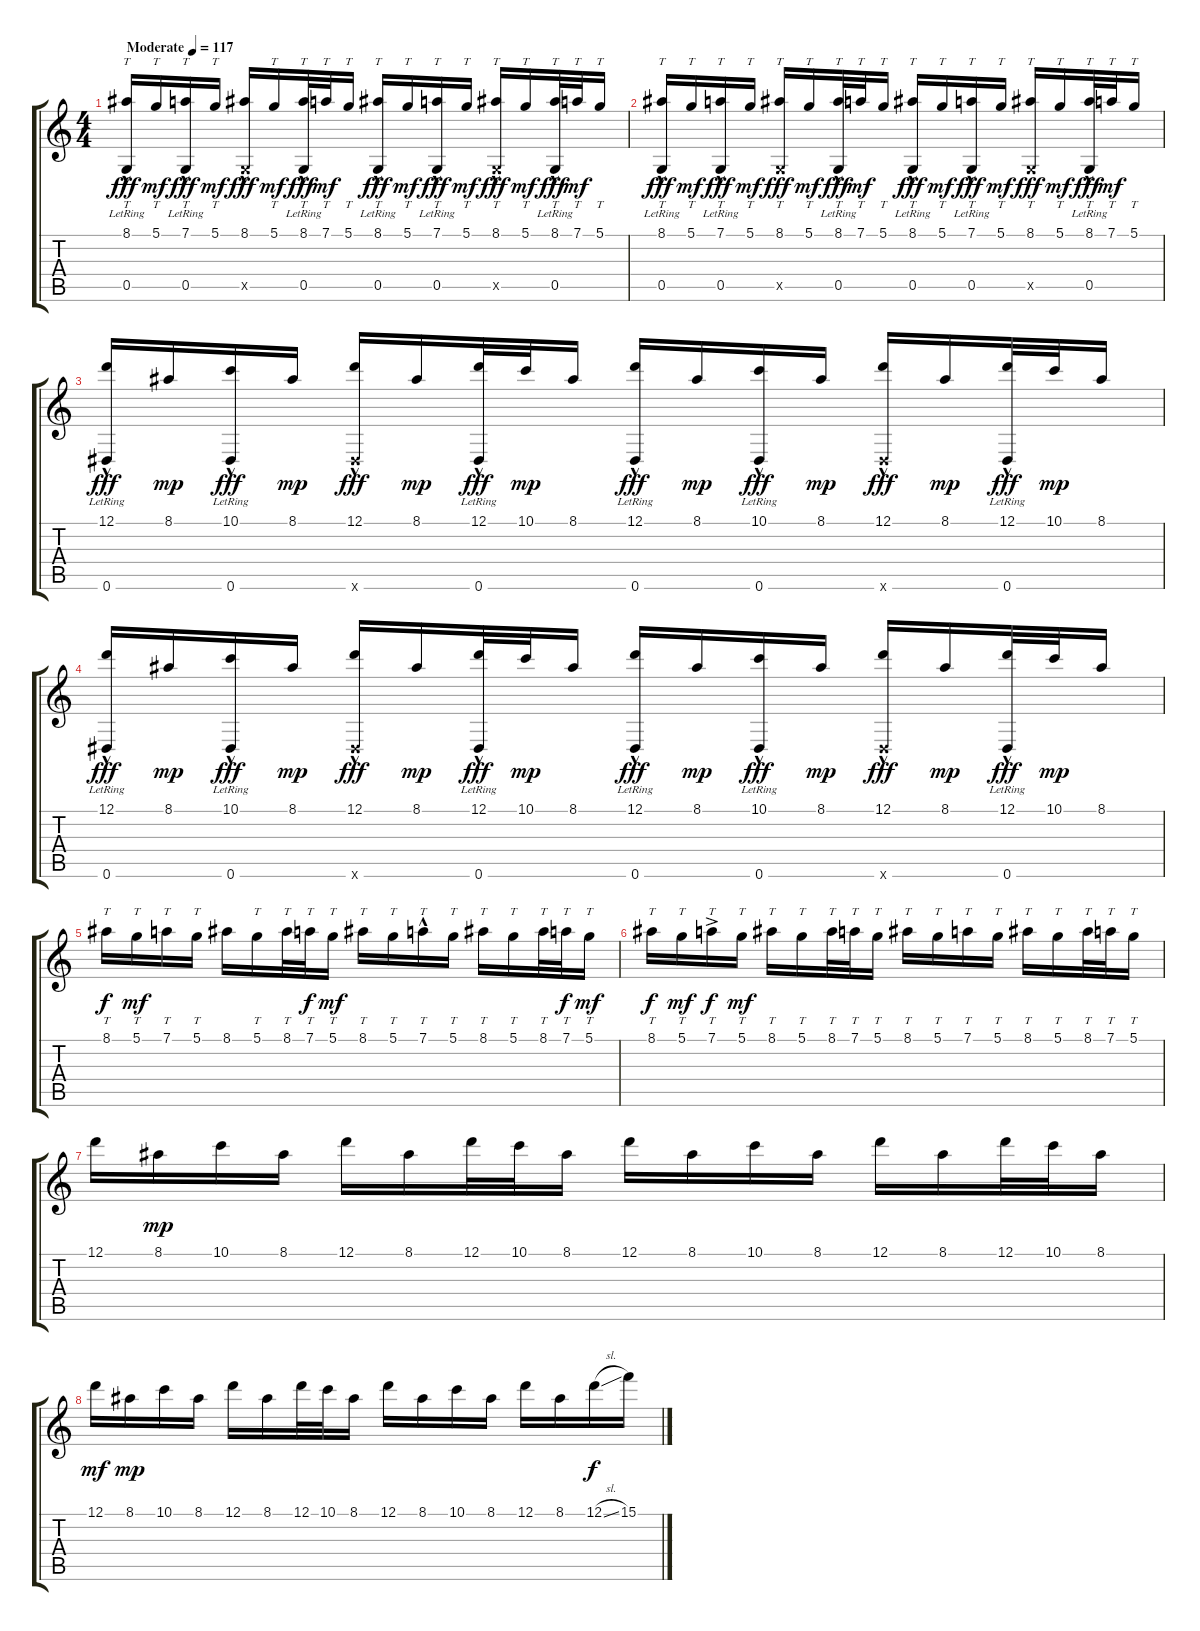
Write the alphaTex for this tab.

\track "" {instrument acousticguitarnylon}
\staff {score tabs}
\tuning (D4 Bb3 G3 D3 G2 Eb2) {hide}
\ts (4 4)
\tempo (117 "Moderate")
\clef g2
\ks c
(8.1 0.5{hac lr}).16{tt dy fff instrument acousticguitarnylon} 5.1.16{tt dy mf} (7.1 0.5{hac lr}).16{tt dy fff} 5.1.16{tt dy mf} (8.1 0.5{hac x}).16{dy fff} 5.1.16{tt dy mf} (8.1 0.5{hac lr}).32{tt dy fff} 7.1.32{tt dy mf} 5.1.16{tt} (8.1 0.5{hac lr}).16{tt dy fff} 5.1.16{tt dy mf} (7.1 0.5{hac lr}).16{tt dy fff} 5.1.16{tt dy mf} (8.1 0.5{hac x}).16{tt dy fff} 5.1.16{tt dy mf} (8.1 0.5{hac lr}).32{tt dy fff} 7.1.32{tt dy mf} 5.1.16{tt} |
(8.1 0.5{hac lr}).16{tt dy fff} 5.1.16{tt dy mf} (7.1 0.5{hac lr}).16{tt dy fff} 5.1.16{tt dy mf} (8.1 0.5{x}).16{tt dy fff} 5.1.16{tt dy mf} (8.1 0.5{hac lr}).32{tt dy fff} 7.1.32{tt dy mf} 5.1.16{tt} (8.1 0.5{hac lr}).16{tt dy fff} 5.1.16{tt dy mf} (7.1 0.5{hac lr}).16{tt dy fff} 5.1.16{tt dy mf} (8.1 0.5{x}).16{tt dy fff} 5.1.16{tt dy mf} (8.1 0.5{hac lr}).32{tt dy fff} 7.1.32{tt dy mf} 5.1.16{tt} |
(12.1 0.6{hac lr}).16{dy fff} 8.1.16{dy mp} (10.1 0.6{hac lr}).16{dy fff} 8.1.16{dy mp} (12.1 0.6{hac x}).16{dy fff} 8.1.16{dy mp} (12.1 0.6{hac lr}).32{dy fff} 10.1.32{dy mp} 8.1.16 (12.1 0.6{hac lr}).16{dy fff} 8.1.16{dy mp} (10.1 0.6{hac lr}).16{dy fff} 8.1.16{dy mp} (12.1 0.6{hac x}).16{dy fff} 8.1.16{dy mp} (12.1 0.6{hac lr}).32{dy fff} 10.1.32{dy mp} 8.1.16 |
(12.1 0.6{hac lr}).16{dy fff} 8.1.16{dy mp} (10.1 0.6{hac lr}).16{dy fff} 8.1.16{dy mp} (12.1 0.6{hac x}).16{dy fff} 8.1.16{dy mp} (12.1 0.6{hac lr}).32{dy fff} 10.1.32{dy mp} 8.1.16 (12.1 0.6{hac lr}).16{dy fff} 8.1.16{dy mp} (10.1 0.6{hac lr}).16{dy fff} 8.1.16{dy mp} (12.1 0.6{hac x}).16{dy fff} 8.1.16{dy mp} (12.1 0.6{hac lr}).32{dy fff} 10.1.32{dy mp} 8.1.16 |
8.1.16{tt dy f} 5.1.16{tt dy mf} 7.1.16{tt} 5.1.16{tt} 8.1.16 5.1.16{tt} 8.1.32{tt} 7.1.32{tt dy f} 5.1.16{tt dy mf} 8.1.16{tt} 5.1.16{tt} 7.1{hac}.16{tt} 5.1.16{tt} 8.1.16{tt} 5.1.16{tt} 8.1.32{tt} 7.1.32{tt dy f} 5.1.16{tt dy mf} |
8.1.16{tt dy f} 5.1.16{tt dy mf} 7.1{ac}.16{tt dy f} 5.1.16{tt dy mf} 8.1.16{tt} 5.1.16{tt} 8.1.32{tt} 7.1.32{tt} 5.1.16{tt} 8.1.16{tt} 5.1.16{tt} 7.1.16{tt} 5.1.16{tt} 8.1.16{tt} 5.1.16{tt} 8.1.32{tt} 7.1.32{tt} 5.1.16{tt} |
12.1.16 8.1.16{dy mp} 10.1.16 8.1.16 12.1.16 8.1.16 12.1.32 10.1.32 8.1.16 12.1.16 8.1.16 10.1.16 8.1.16 12.1.16 8.1.16 12.1.32 10.1.32 8.1.16 |
12.1.16{dy mf} 8.1.16{dy mp} 10.1.16 8.1.16 12.1.16 8.1.16 12.1.32 10.1.32 8.1.16 12.1.16 8.1.16 10.1.16 8.1.16 12.1.16 8.1.16 12.1{sl}.16{dy f} 15.1.16
